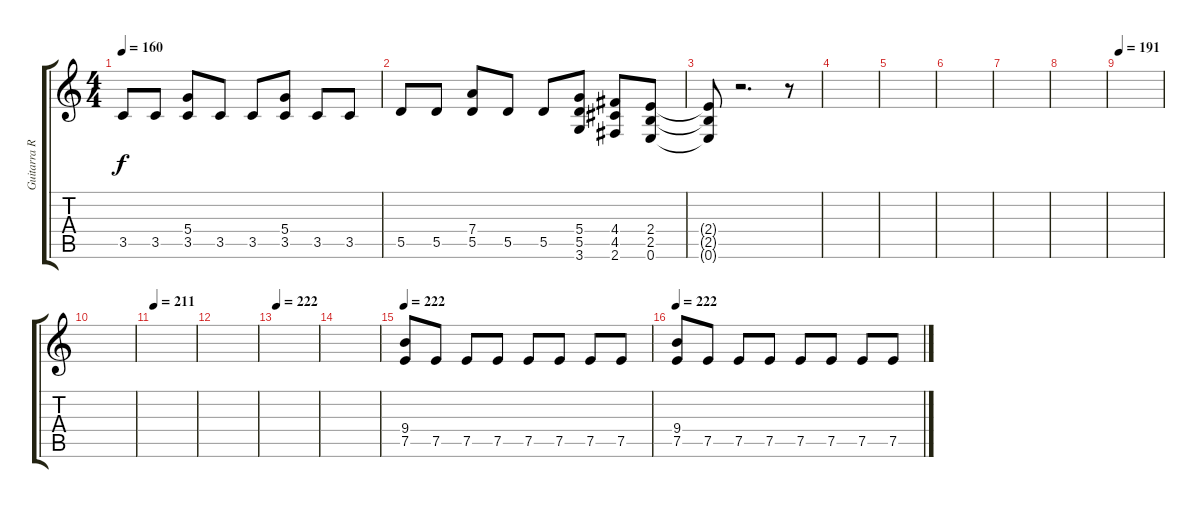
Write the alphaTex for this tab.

\track ("Guitarra Ritmica" "Guitarra R") {instrument distortionguitar}
\staff {score tabs}
\tuning (E4 B3 G3 D3 A2 E2) {hide}
\ts (4 4)
\tempo 160
\clef g2
\ks c
3.5.8{dy f} 3.5.8 (5.4 3.5).8 3.5.8 3.5.8 (5.4 3.5).8 3.5.8 3.5.8 |
5.5.8 5.5.8 (7.4 5.5).8 5.5.8 5.5.8 (5.4 5.5 3.6).8 (4.4 4.5 2.6).8 (2.4 2.5 0.6).8 |
(2.4{t} 2.5{t} 0.6{t}).8 r.2{d} r.8 |
|
|
|
|
|
\tempo 191
|
|
\tempo 211
|
|
\tempo 222
|
|
\tempo 222
(9.4 7.5).8 7.5.8 7.5.8 7.5.8 7.5.8 7.5.8 7.5.8 7.5.8 |
\tempo 222
(9.4 7.5).8 7.5.8 7.5.8 7.5.8 7.5.8 7.5.8 7.5.8 7.5.8
